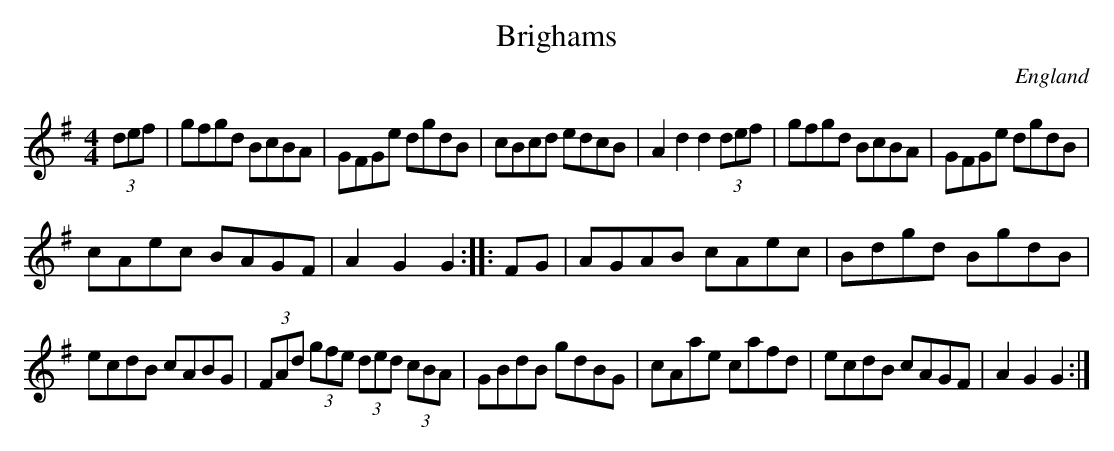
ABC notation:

X:1
T:Brighams
O:England
M:4/4
K:G
(3def|\
gfgd BcBA| GFGe dgdB| cBcd edcB| A2d2 d2(3def|\
gfgd BcBA| GFGe dgdB|
cAec BAGF| A2G2 G2:|\
|:FG|\
AGAB cAec| Bdgd BgdB|
ecdB cABG| (3FAd (3gfe (3ded (3cBA|\
GBdB gdBG| cAae cafd| ecdB cAGF| A2G2 G2:|
